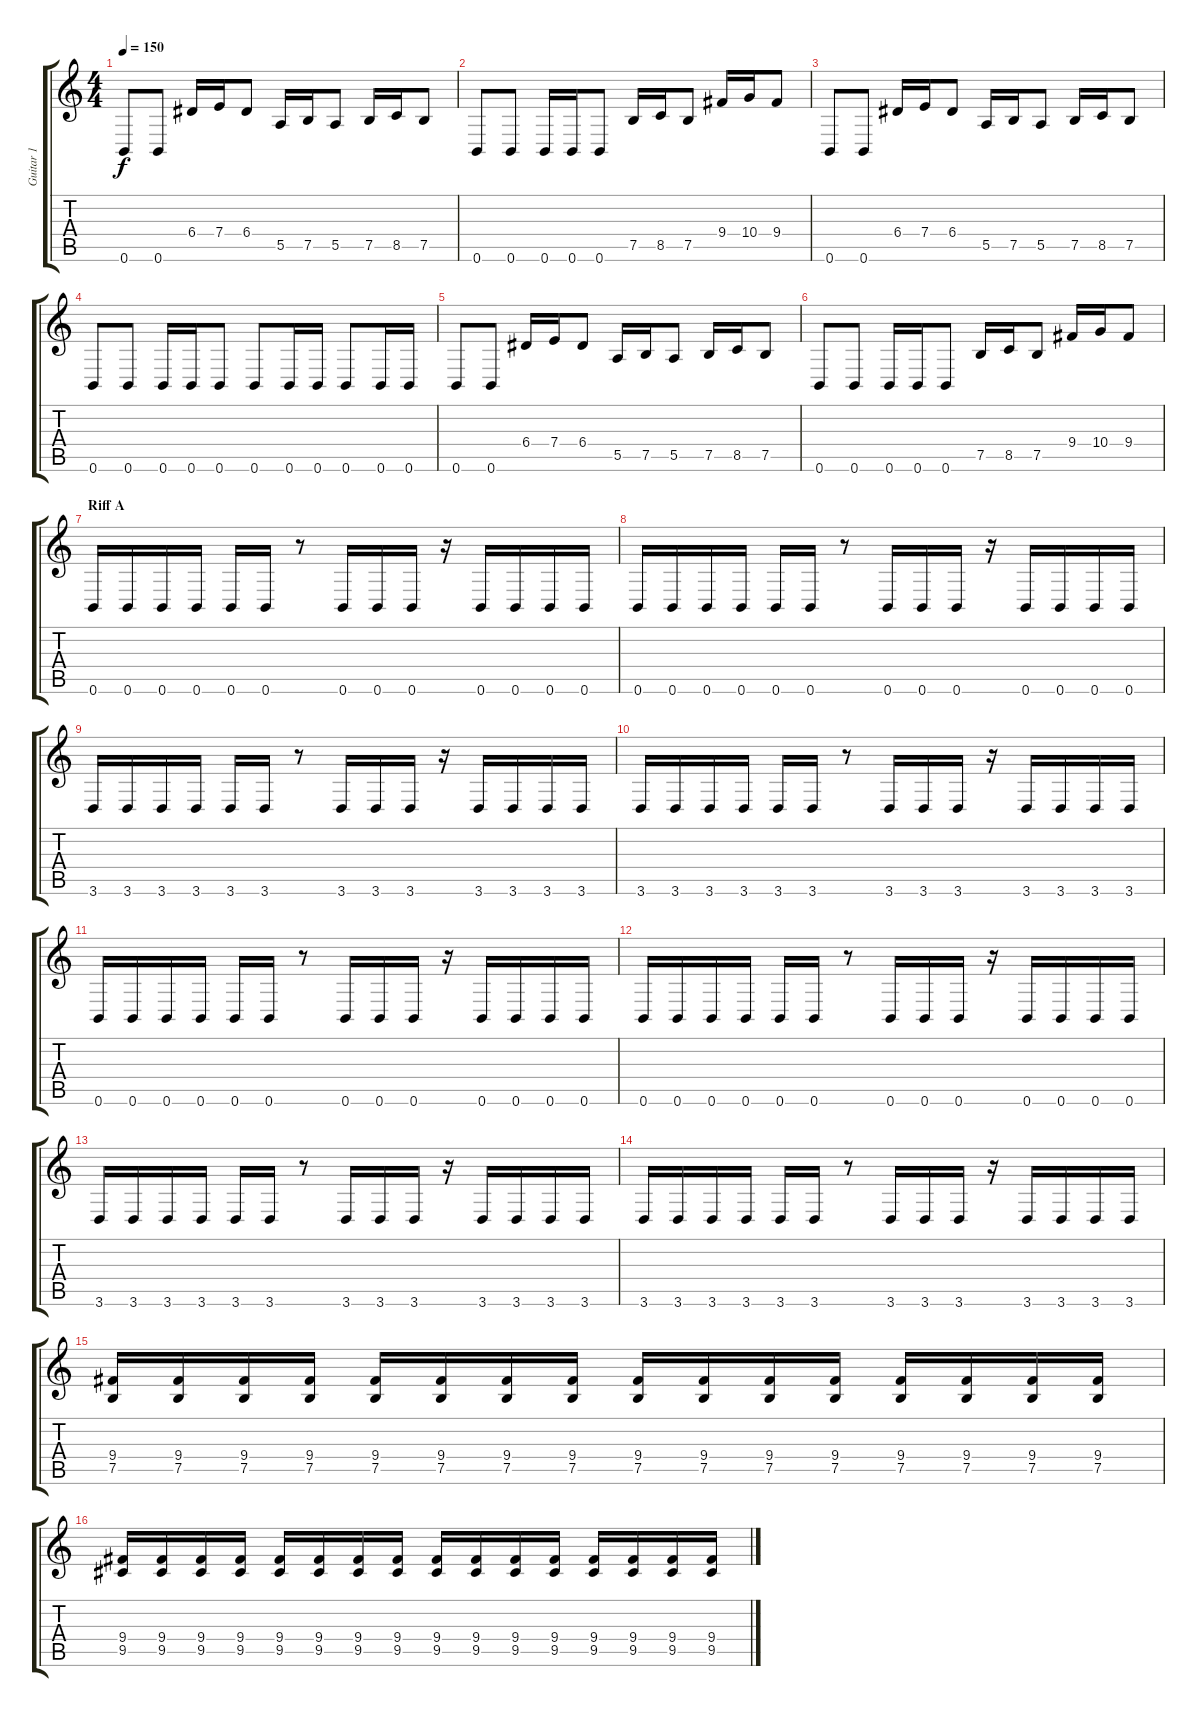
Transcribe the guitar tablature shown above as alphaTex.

\track ("Guitar 1 " "Guitar 1 ") {instrument distortionguitar}
\staff {score tabs}
\tuning (B3 Gb3 D3 A2 E2 B1) {hide}
\ts (4 4)
\tempo 150
\clef g2
\ks c
0.6.8{dy f} 0.6.8 6.4.16 7.4.16 6.4.8 5.5.16 7.5.16 5.5.8 7.5.16 8.5.16 7.5.8 |
0.6.8 0.6.8 0.6.16 0.6.16 0.6.8 7.5.16 8.5.16 7.5.8 9.4.16 10.4.16 9.4.8 |
0.6.8 0.6.8 6.4.16 7.4.16 6.4.8 5.5.16 7.5.16 5.5.8 7.5.16 8.5.16 7.5.8 |
0.6.8 0.6.8 0.6.16 0.6.16 0.6.8 0.6.8 0.6.16 0.6.16 0.6.8 0.6.16 0.6.16 |
0.6.8 0.6.8 6.4.16 7.4.16 6.4.8 5.5.16 7.5.16 5.5.8 7.5.16 8.5.16 7.5.8 |
0.6.8 0.6.8 0.6.16 0.6.16 0.6.8 7.5.16 8.5.16 7.5.8 9.4.16 10.4.16 9.4.8 |
\section ("" "Riff A")
0.6.16 0.6.16 0.6.16 0.6.16 0.6.16 0.6.16 r.8 0.6.16 0.6.16 0.6.16 r.16 0.6.16 0.6.16 0.6.16 0.6.16 |
0.6.16 0.6.16 0.6.16 0.6.16 0.6.16 0.6.16 r.8 0.6.16 0.6.16 0.6.16 r.16 0.6.16 0.6.16 0.6.16 0.6.16 |
3.6.16 3.6.16 3.6.16 3.6.16 3.6.16 3.6.16 r.8 3.6.16 3.6.16 3.6.16 r.16 3.6.16 3.6.16 3.6.16 3.6.16 |
3.6.16 3.6.16 3.6.16 3.6.16 3.6.16 3.6.16 r.8 3.6.16 3.6.16 3.6.16 r.16 3.6.16 3.6.16 3.6.16 3.6.16 |
0.6.16 0.6.16 0.6.16 0.6.16 0.6.16 0.6.16 r.8 0.6.16 0.6.16 0.6.16 r.16 0.6.16 0.6.16 0.6.16 0.6.16 |
0.6.16 0.6.16 0.6.16 0.6.16 0.6.16 0.6.16 r.8 0.6.16 0.6.16 0.6.16 r.16 0.6.16 0.6.16 0.6.16 0.6.16 |
3.6.16 3.6.16 3.6.16 3.6.16 3.6.16 3.6.16 r.8 3.6.16 3.6.16 3.6.16 r.16 3.6.16 3.6.16 3.6.16 3.6.16 |
3.6.16 3.6.16 3.6.16 3.6.16 3.6.16 3.6.16 r.8 3.6.16 3.6.16 3.6.16 r.16 3.6.16 3.6.16 3.6.16 3.6.16 |
(9.4 7.5).16 (9.4 7.5).16 (9.4 7.5).16 (9.4 7.5).16 (9.4 7.5).16 (9.4 7.5).16 (9.4 7.5).16 (9.4 7.5).16 (9.4 7.5).16 (9.4 7.5).16 (9.4 7.5).16 (9.4 7.5).16 (9.4 7.5).16 (9.4 7.5).16 (9.4 7.5).16 (9.4 7.5).16 |
(9.4 9.5).16 (9.4 9.5).16 (9.4 9.5).16 (9.4 9.5).16 (9.4 9.5).16 (9.4 9.5).16 (9.4 9.5).16 (9.4 9.5).16 (9.4 9.5).16 (9.4 9.5).16 (9.4 9.5).16 (9.4 9.5).16 (9.4 9.5).16 (9.4 9.5).16 (9.4 9.5).16 (9.4 9.5).16
